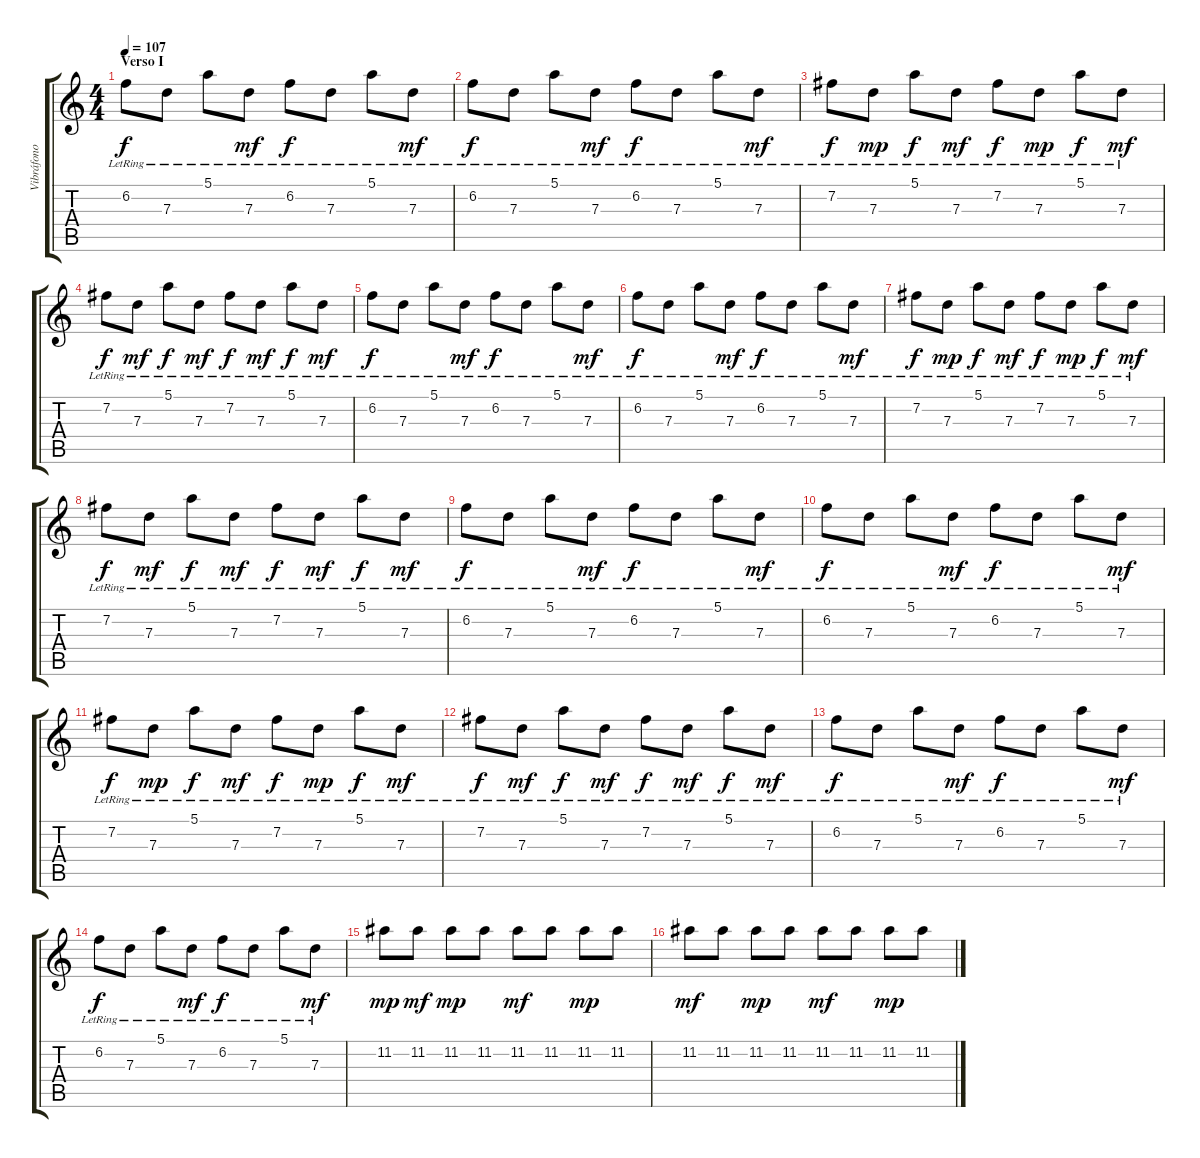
\track ("Vibráfono" "Vibráfono") {instrument vibraphone}
\staff {score tabs}
\tuning (E5 B4 G4 D4 A3 E3) {hide}
\ts (4 4)
\section ("" "Verso I")
\tempo 107
\clef g2
\ks c
6.2{lr}.8{dy f} 7.3{lr}.8 5.1{lr}.8 7.3{lr}.8{dy mf} 6.2{lr}.8{dy f} 7.3{lr}.8 5.1{lr}.8 7.3{lr}.8{dy mf} |
6.2{lr}.8{dy f} 7.3{lr}.8 5.1{lr}.8 7.3{lr}.8{dy mf} 6.2{lr}.8{dy f} 7.3{lr}.8 5.1{lr}.8 7.3{lr}.8{dy mf} |
7.2{lr}.8{dy f} 7.3{lr}.8{dy mp} 5.1{lr}.8{dy f} 7.3{lr}.8{dy mf} 7.2{lr}.8{dy f} 7.3{lr}.8{dy mp} 5.1{lr}.8{dy f} 7.3{lr}.8{dy mf} |
7.2{lr}.8{dy f} 7.3{lr}.8{dy mf} 5.1{lr}.8{dy f} 7.3{lr}.8{dy mf} 7.2{lr}.8{dy f} 7.3{lr}.8{dy mf} 5.1{lr}.8{dy f} 7.3{lr}.8{dy mf} |
6.2{lr}.8{dy f} 7.3{lr}.8 5.1{lr}.8 7.3{lr}.8{dy mf} 6.2{lr}.8{dy f} 7.3{lr}.8 5.1{lr}.8 7.3{lr}.8{dy mf} |
6.2{lr}.8{dy f} 7.3{lr}.8 5.1{lr}.8 7.3{lr}.8{dy mf} 6.2{lr}.8{dy f} 7.3{lr}.8 5.1{lr}.8 7.3{lr}.8{dy mf} |
7.2{lr}.8{dy f} 7.3{lr}.8{dy mp} 5.1{lr}.8{dy f} 7.3{lr}.8{dy mf} 7.2{lr}.8{dy f} 7.3{lr}.8{dy mp} 5.1{lr}.8{dy f} 7.3{lr}.8{dy mf} |
7.2{lr}.8{dy f} 7.3{lr}.8{dy mf} 5.1{lr}.8{dy f} 7.3{lr}.8{dy mf} 7.2{lr}.8{dy f} 7.3{lr}.8{dy mf} 5.1{lr}.8{dy f} 7.3{lr}.8{dy mf} |
6.2{lr}.8{dy f} 7.3{lr}.8 5.1{lr}.8 7.3{lr}.8{dy mf} 6.2{lr}.8{dy f} 7.3{lr}.8 5.1{lr}.8 7.3{lr}.8{dy mf} |
6.2{lr}.8{dy f} 7.3{lr}.8 5.1{lr}.8 7.3{lr}.8{dy mf} 6.2{lr}.8{dy f} 7.3{lr}.8 5.1{lr}.8 7.3{lr}.8{dy mf} |
7.2{lr}.8{dy f} 7.3{lr}.8{dy mp} 5.1{lr}.8{dy f} 7.3{lr}.8{dy mf} 7.2{lr}.8{dy f} 7.3{lr}.8{dy mp} 5.1{lr}.8{dy f} 7.3{lr}.8{dy mf} |
7.2{lr}.8{dy f} 7.3{lr}.8{dy mf} 5.1{lr}.8{dy f} 7.3{lr}.8{dy mf} 7.2{lr}.8{dy f} 7.3{lr}.8{dy mf} 5.1{lr}.8{dy f} 7.3{lr}.8{dy mf} |
6.2{lr}.8{dy f} 7.3{lr}.8 5.1{lr}.8 7.3{lr}.8{dy mf} 6.2{lr}.8{dy f} 7.3{lr}.8 5.1{lr}.8 7.3{lr}.8{dy mf} |
6.2{lr}.8{dy f} 7.3{lr}.8 5.1{lr}.8 7.3{lr}.8{dy mf} 6.2{lr}.8{dy f} 7.3{lr}.8 5.1{lr}.8 7.3{lr}.8{dy mf} |
11.2.8{dy mp} 11.2.8{dy mf} 11.2.8{dy mp} 11.2.8 11.2.8{dy mf} 11.2.8 11.2.8{dy mp} 11.2.8 |
11.2.8{dy mf} 11.2.8 11.2.8{dy mp} 11.2.8 11.2.8{dy mf} 11.2.8 11.2.8{dy mp} 11.2.8
